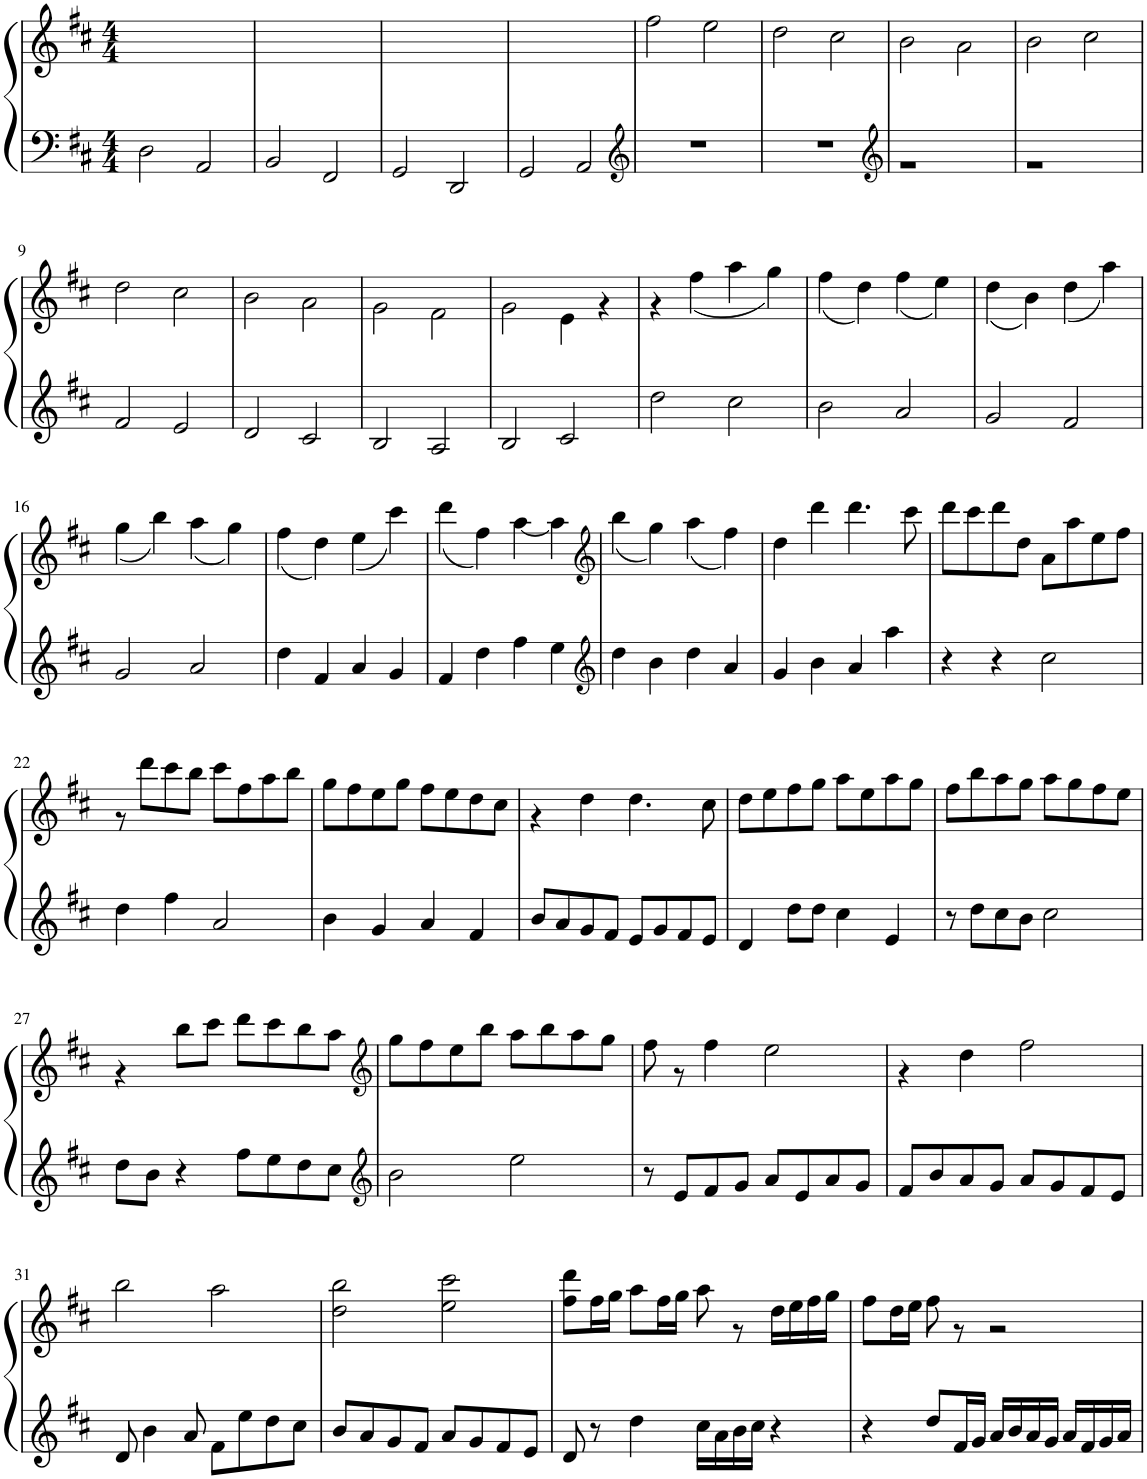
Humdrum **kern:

**kern	**kern
*part1	*part1
*staff2	*staff1
*I"钢琴	*
*clefF4	*clefG2
*k[f#c#]	*k[f#c#]
*M4/4	*M4/4
=1	=1
2D\	1ryy
2AA/	.
=2	=2
2BB/	1ryy
2FF#/	.
=3	=3
2GG/	1ryy
2DD/	.
=4	=4
2GG/	1ryy
2AA/	.
=5	=5
*clefG2	*
*	*^
1r	1ryy	2ff#\
.	.	2ee\
=6	=6	=6
1r	1ryy	2dd\
.	.	2cc#\
=7	=7	=7
*clefG2	*	*
*^	*	*
1ryy	1r	1ryy	2b\
.	.	.	2a\
=8	=8	=8	=8
1ryy	1r	1ryy	2b\
.	.	.	2cc#\
*v	*v	*	*
!!LO:LB:g=z	!!
=9	=9	=9
2f#/	1ryy	2dd\
2e/	.	2cc#\
=10	=10	=10
2d/	1ryy	2b\
2c#/	.	2a\
=11	=11	=11
2B/	1ryy	2g\
2A/	.	2f#\
=12	=12	=12
2B/	1ryy	2g\
2c#/	.	4e\
.	.	4r
=13	=13	=13
2dd\	1ryy	4r
.	.	(4ff#\
2cc#\	.	4aa\
.	.	4gg\)
=14	=14	=14
2b\	1ryy	(4ff#\
.	.	4dd\)
2a/	.	(4ff#\
.	.	4ee\)
=15	=15	=15
2g/	1ryy	(4dd\
.	.	4b\)
2f#/	.	(4dd\
.	.	4aa\)
!!LO:LB:g=z	!!
=16	=16	=16
2g/	1ryy	(4gg\
.	.	4bb\)
2a/	.	(4aa\
.	.	4gg\)
=17	=17	=17
4dd\	1ryy	(4ff#\
4f#/	.	4dd\)
4a/	.	(4ee\
4g/	.	4ccc#\)
=18	=18	=18
4f#/	1ryy	(4ddd\
4dd\	.	4ff#\)
4ff#\	.	[4aa\
4ee\	.	4aa\]
=19	=19	=19
*clefG2	*clefG2	*
4dd\	1ryy	(4bb\
4b\	.	4gg\)
4dd\	.	(4aa\
4a/	.	4ff#\)
=20	=20	=20
4g/	1ryy	4dd\
4b\	.	4ddd\
4a/	.	4.ddd\
4aa\	.	.
.	.	8ccc#\
=21	=21	=21
4r	1ryy	8ddd\L
.	.	8ccc#\
4r	.	8ddd\
.	.	8dd\J
2cc#\	.	8a\L
.	.	8aa\
.	.	8ee\
.	.	8ff#\J
!!LO:LB:g=z	!!
=22	=22	=22
4dd\	1ryy	8r
.	.	8ddd\L
4ff#\	.	8ccc#\
.	.	8bb\J
2a/	.	8ccc#\L
.	.	8ff#\
.	.	8aa\
.	.	8bb\J
=23	=23	=23
4b\	1ryy	8gg\L
.	.	8ff#\
4g/	.	8ee\
.	.	8gg\J
4a/	.	8ff#\L
.	.	8ee\
4f#/	.	8dd\
.	.	8cc#\J
=24	=24	=24
8b/L	1ryy	4r
8a/	.	.
8g/	.	4dd\
8f#/J	.	.
8e/L	.	4.dd\
8g/	.	.
8f#/	.	.
8e/J	.	8cc#\
=25	=25	=25
4d/	1ryy	8dd\L
.	.	8ee\
8dd\L	.	8ff#\
8dd\J	.	8gg\J
4cc#\	.	8aa\L
.	.	8ee\
4e/	.	8aa\
.	.	8gg\J
=26	=26	=26
8r	1ryy	8ff#\L
8dd\L	.	8bb\
8cc#\	.	8aa\
8b\J	.	8gg\J
2cc#\	.	8aa\L
.	.	8gg\
.	.	8ff#\
.	.	8ee\J
!!LO:LB:g=z	!!
=27	=27	=27
8dd\L	1ryy	4r
8b\J	.	.
4r	.	8bb\L
.	.	8ccc#\J
8ff#\L	.	8ddd\L
8ee\	.	8ccc#\
8dd\	.	8bb\
8cc#\J	.	8aa\J
=28	=28	=28
*clefG2	*clefG2	*
2b\	1ryy	8gg\L
.	.	8ff#\
.	.	8ee\
.	.	8bb\J
2ee\	.	8aa\L
.	.	8bb\
.	.	8aa\
.	.	8gg\J
=29	=29	=29
8r	1ryy	8ff#\
8e/L	.	8r
8f#/	.	4ff#\
8g/J	.	.
8a/L	.	2ee\
8e/	.	.
8a/	.	.
8g/J	.	.
=30	=30	=30
8f#/L	1ryy	4r
8b/	.	.
8a/	.	4dd\
8g/J	.	.
8a/L	.	2ff#\
8g/	.	.
8f#/	.	.
8e/J	.	.
!!LO:LB:g=z	!!
=31	=31	=31
8d/	1ryy	2bb\
4b\	.	.
8a/	.	.
8f#\L	.	2aa\
8ee\	.	.
8dd\	.	.
8cc#\J	.	.
=32	=32	=32
8b/L	1ryy	2dd\ 2bb\
8a/	.	.
8g/	.	.
8f#/J	.	.
8a/L	.	2ee\ 2ccc#\
8g/	.	.
8f#/	.	.
8e/J	.	.
=33	=33	=33
8d/	1ryy	8ff#\ 8ddd\L
8r	.	16ff#\L
.	.	16gg\JJ
4dd\	.	8aa\L
.	.	16ff#\L
.	.	16gg\JJ
16cc#\LL	.	8aa\
16a\	.	.
16b\	.	8r
16cc#\JJ	.	.
4r	.	16dd\LL
.	.	16ee\
.	.	16ff#\
.	.	16gg\JJ
=34	=34	=34
4r	1ryy	8ff#\L
.	.	16dd\L
.	.	16ee\JJ
8dd/L	.	8ff#\
16f#/L	.	8r
16g/JJ	.	.
16a/LL	.	2r
16b/	.	.
16a/	.	.
16g/JJ	.	.
16a/LL	.	.
16f#/	.	.
16g/	.	.
16a/JJ	.	.
*	*v	*v
=	=
*-	*-
